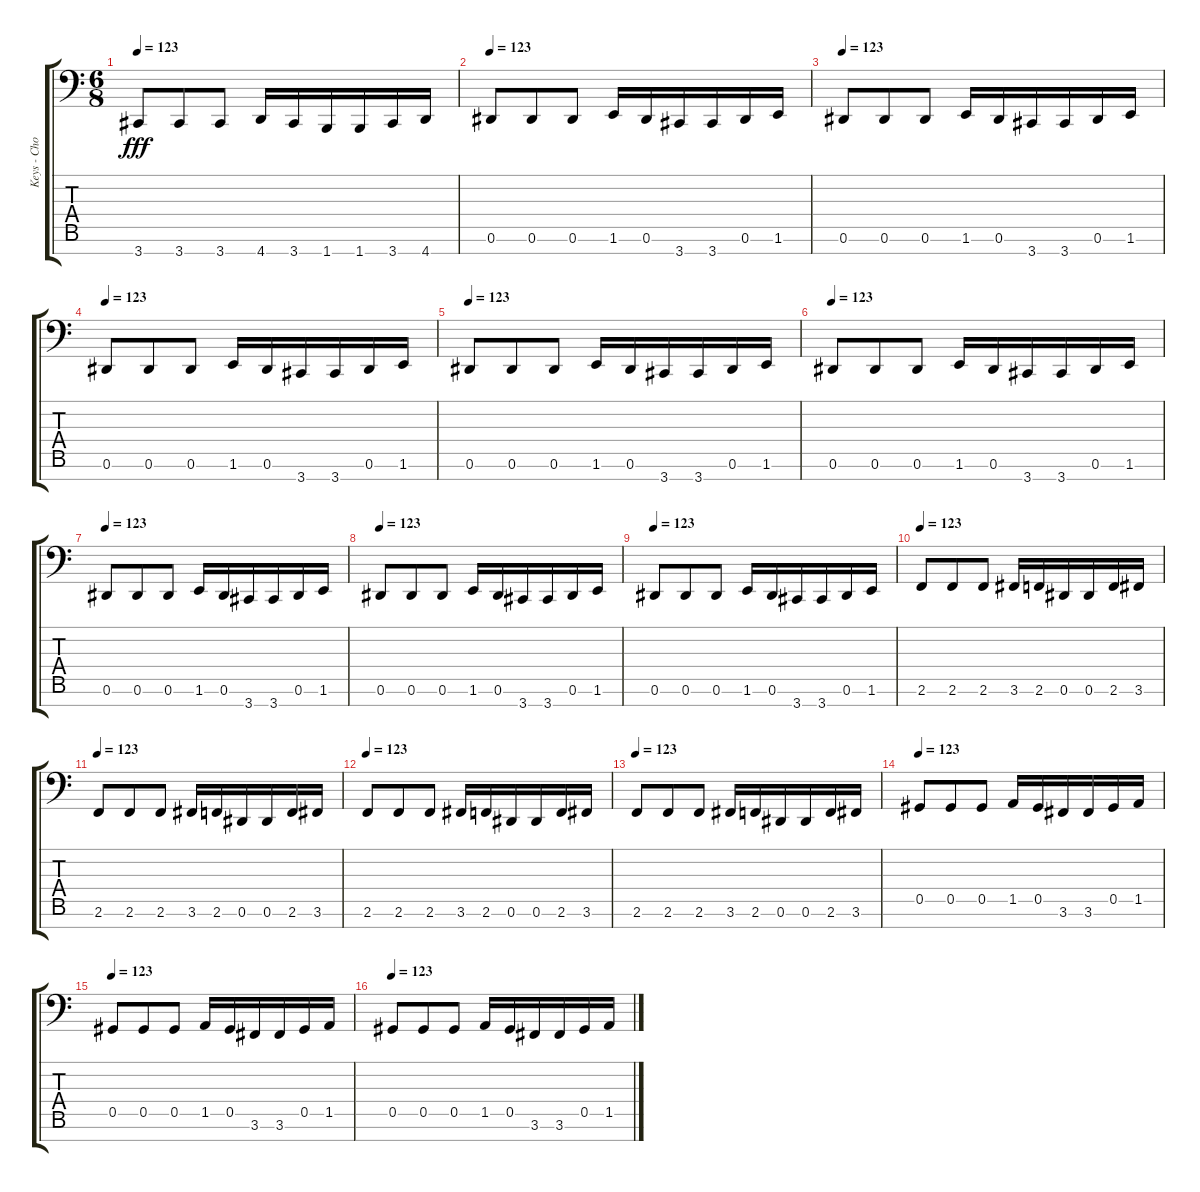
\track ("Keys - Chord I" "Keys - Cho") {instrument synthstrings1}
\staff {score tabs}
\tuning (Eb4 Bb3 Gb3 Db3 Ab2 Eb2 Bb1) {hide}
\ts (6 8)
\tempo 123
\clef f4
\ks c
3.7.8{dy fff instrument acousticgrandpiano} 3.7.8 3.7.8 4.7.16 3.7.16 1.7.16 1.7.16 3.7.16 4.7.16 |
\tempo 123
0.6.8{instrument acousticgrandpiano} 0.6.8 0.6.8 1.6.16 0.6.16 3.7.16 3.7.16 0.6.16 1.6.16 |
\tempo 123
0.6.8{instrument acousticgrandpiano} 0.6.8 0.6.8 1.6.16 0.6.16 3.7.16 3.7.16 0.6.16 1.6.16 |
\tempo 123
0.6.8{instrument acousticgrandpiano} 0.6.8 0.6.8 1.6.16 0.6.16 3.7.16 3.7.16 0.6.16 1.6.16 |
\tempo 123
0.6.8{instrument acousticgrandpiano} 0.6.8 0.6.8 1.6.16 0.6.16 3.7.16 3.7.16 0.6.16 1.6.16 |
\tempo 123
0.6.8{instrument acousticgrandpiano} 0.6.8 0.6.8 1.6.16 0.6.16 3.7.16 3.7.16 0.6.16 1.6.16 |
\tempo 123
0.6.8{instrument acousticgrandpiano} 0.6.8 0.6.8 1.6.16 0.6.16 3.7.16 3.7.16 0.6.16 1.6.16 |
\tempo 123
0.6.8{instrument acousticgrandpiano} 0.6.8 0.6.8 1.6.16 0.6.16 3.7.16 3.7.16 0.6.16 1.6.16 |
\tempo 123
0.6.8{instrument acousticgrandpiano} 0.6.8 0.6.8 1.6.16 0.6.16 3.7.16 3.7.16 0.6.16 1.6.16 |
\tempo 123
2.6.8{instrument acousticgrandpiano} 2.6.8 2.6.8 3.6.16 2.6.16 0.6.16 0.6.16 2.6.16 3.6.16 |
\tempo 123
2.6.8{instrument acousticgrandpiano} 2.6.8 2.6.8 3.6.16 2.6.16 0.6.16 0.6.16 2.6.16 3.6.16 |
\tempo 123
2.6.8{instrument acousticgrandpiano} 2.6.8 2.6.8 3.6.16 2.6.16 0.6.16 0.6.16 2.6.16 3.6.16 |
\tempo 123
2.6.8{instrument acousticgrandpiano} 2.6.8 2.6.8 3.6.16 2.6.16 0.6.16 0.6.16 2.6.16 3.6.16 |
\tempo 123
0.5.8 0.5.8 0.5.8 1.5.16 0.5.16 3.6.16 3.6.16 0.5.16 1.5.16 |
\tempo 123
0.5.8{instrument acousticgrandpiano} 0.5.8 0.5.8 1.5.16 0.5.16 3.6.16 3.6.16 0.5.16 1.5.16 |
\tempo 123
0.5.8{instrument acousticgrandpiano} 0.5.8 0.5.8 1.5.16 0.5.16 3.6.16 3.6.16 0.5.16 1.5.16
